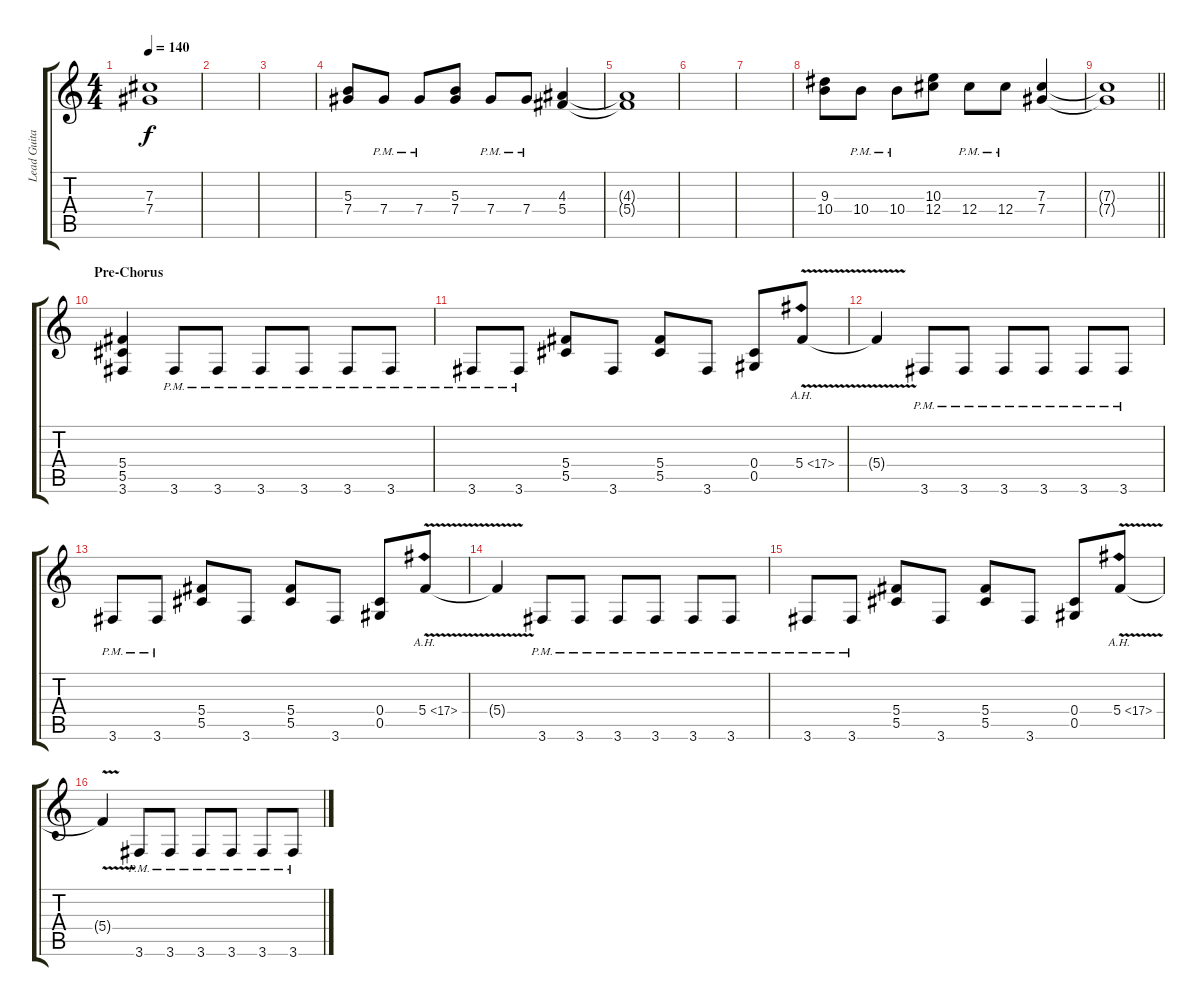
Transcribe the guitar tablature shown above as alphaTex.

\track ("Lead Guitar" "Lead Guita") {instrument distortionguitar}
\staff {score tabs}
\tuning (Eb4 Bb3 Gb3 Db3 Ab2 Eb2) {hide}
\ts (4 4)
\tempo 140
\clef g2
\ks c
(7.3{t} 7.4{t}).1{dy f} |
|
|
(5.3 7.4).8 7.4{pm}.8 7.4{pm}.8 (5.3 7.4).8 7.4{pm}.8 7.4{pm}.8 (4.3 5.4).4 |
(4.3{t} 5.4{t}).1 |
|
|
(9.3 10.4).8 10.4{pm}.8 10.4{pm}.8 (10.3 12.4).8 12.4{pm}.8 12.4{pm}.8 (7.3 7.4).4 |
\barLineRight lightlight
(7.3{t} 7.4{t}).1 |
\section ("" "Pre-Chorus")
(5.4 5.5 3.6).4 3.6{pm}.8 3.6{pm}.8 3.6{pm}.8 3.6{pm}.8 3.6{pm}.8 3.6{pm}.8 |
3.6{pm}.8 3.6{pm}.8 (5.4 5.5).8 3.6.8 (5.4 5.5).8 3.6.8 (0.4 0.5).8 5.4{ah 12 v}.8 |
5.4{t}.4 3.6{pm}.8 3.6{pm}.8 3.6{pm}.8 3.6{pm}.8 3.6{pm}.8 3.6{pm}.8 |
3.6{pm}.8 3.6{pm}.8 (5.4 5.5).8 3.6.8 (5.4 5.5).8 3.6.8 (0.4 0.5).8 5.4{ah 12 v}.8 |
5.4{t}.4 3.6{pm}.8 3.6{pm}.8 3.6{pm}.8 3.6{pm}.8 3.6{pm}.8 3.6{pm}.8 |
3.6{pm}.8 3.6{pm}.8 (5.4 5.5).8 3.6.8 (5.4 5.5).8 3.6.8 (0.4 0.5).8 5.4{ah 12 v}.8 |
5.4{t}.4 3.6{pm}.8 3.6{pm}.8 3.6{pm}.8 3.6{pm}.8 3.6{pm}.8 3.6{pm}.8
